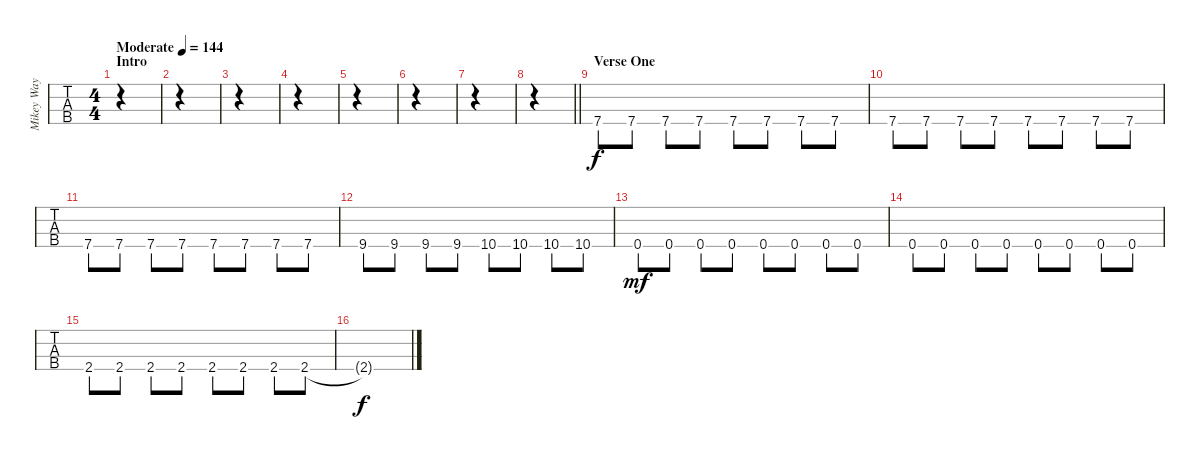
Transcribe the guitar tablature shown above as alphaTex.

\track ("Mikey Way" "Mikey Way") {instrument electricbassfinger}
\staff {tabs}
\tuning (G2 D2 A1 E1) {hide}
\ts (4 4)
\section ("" "Intro")
\tempo (144 "Moderate")
\clef f4
\ks c
|
|
|
|
|
|
|
\barLineRight lightlight
|
\section ("" "Verse One")
7.4.8 7.4.8 7.4.8 7.4.8 7.4.8 7.4.8 7.4.8 7.4.8 |
7.4.8 7.4.8 7.4.8 7.4.8 7.4.8 7.4.8 7.4.8 7.4.8 |
7.4.8 7.4.8 7.4.8 7.4.8 7.4.8 7.4.8 7.4.8 7.4.8 |
9.4.8{dy f} 9.4.8 9.4.8 9.4.8 10.4.8 10.4.8 10.4.8 10.4.8 |
0.4.8{dy mf} 0.4.8 0.4.8 0.4.8 0.4.8 0.4.8 0.4.8 0.4.8 |
0.4.8 0.4.8 0.4.8 0.4.8 0.4.8 0.4.8 0.4.8 0.4.8 |
2.4.8 2.4.8 2.4.8 2.4.8 2.4.8 2.4.8 2.4.8 2.4.8 |
2.4{t}.1{dy f}
